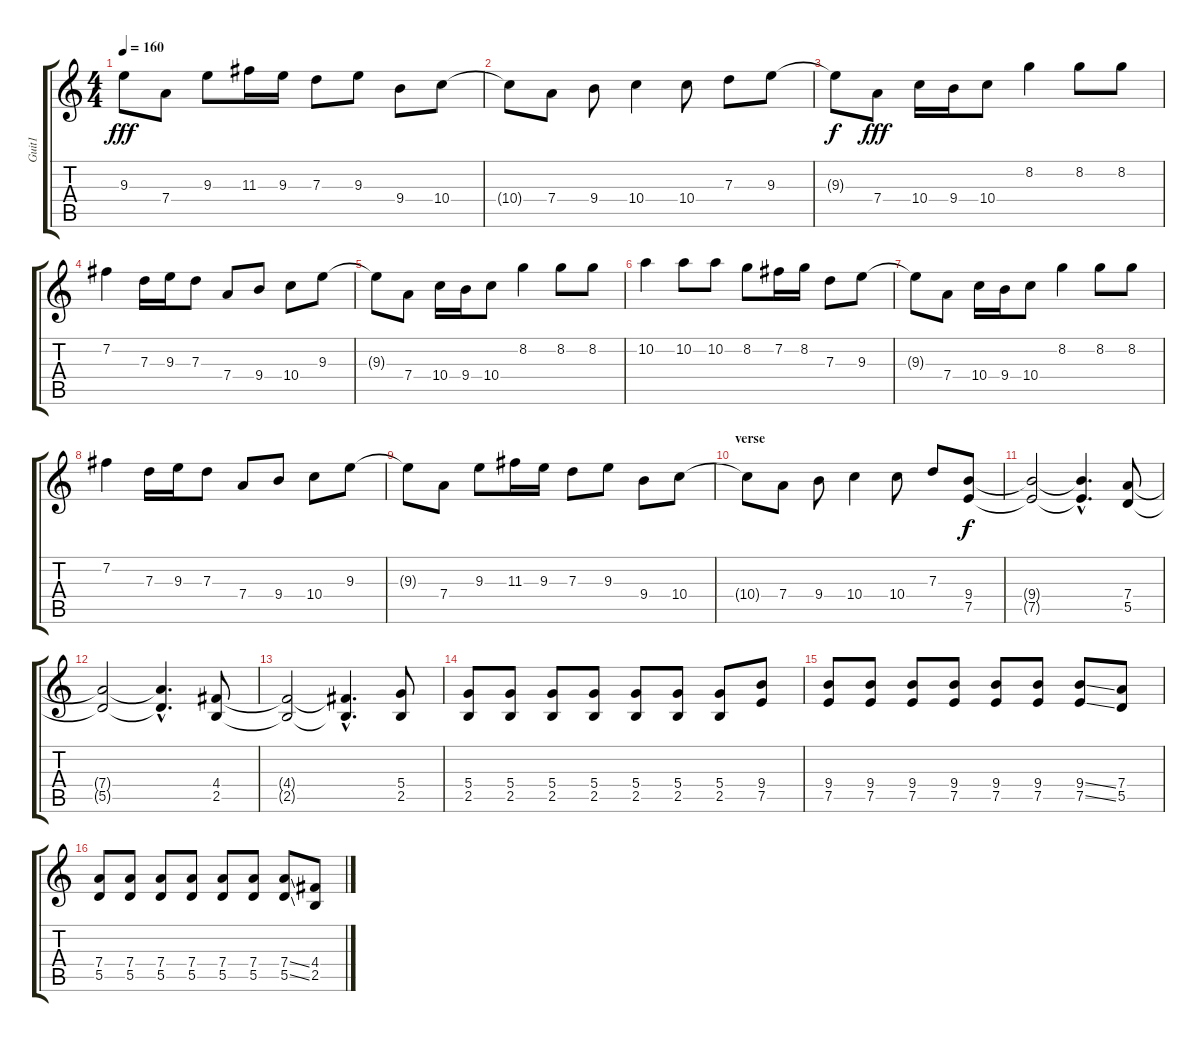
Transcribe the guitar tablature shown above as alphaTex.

\track ("Guit1" "Guit1") {instrument overdrivenguitar}
\staff {score tabs}
\tuning (E4 B3 G3 D3 A2 E2) {hide}
\ts (4 4)
\tempo 160
\clef g2
\ks c
9.3{t}.8{dy fff} 7.4.8 9.3.8 11.3.16 9.3.16 7.3.8 9.3.8 9.4.8 10.4.8 |
10.4{t}.8 7.4.8 9.4.8 10.4.4 10.4.8 7.3.8 9.3.8 |
9.3{t}.8{dy f} 7.4.8{dy fff} 10.4.16 9.4.16 10.4.8 8.2.4 8.2.8 8.2.8 |
7.2.4 7.3.16 9.3.16 7.3.8 7.4.8 9.4.8 10.4.8 9.3.8 |
9.3{t}.8 7.4.8 10.4.16 9.4.16 10.4.8 8.2.4 8.2.8 8.2.8 |
10.2.4 10.2.8 10.2.8 8.2.8 7.2.16 8.2.16 7.3.8 9.3.8 |
9.3{t}.8 7.4.8 10.4.16 9.4.16 10.4.8 8.2.4 8.2.8 8.2.8 |
7.2.4 7.3.16 9.3.16 7.3.8 7.4.8 9.4.8 10.4.8 9.3.8 |
9.3{t}.8 7.4.8 9.3.8 11.3.16 9.3.16 7.3.8 9.3.8 9.4.8 10.4.8 |
\section ("" "verse")
10.4{t}.8 7.4.8 9.4.8 10.4.4 10.4.8 7.3.8 (9.4 7.5).8{dy f} |
(9.4{t} 7.5{t}).2 (9.4{hac t} 7.5{hac t}).4{d} (7.4 5.5).8 |
(7.4{t} 5.5{t}).2 (7.4{hac t} 5.5{hac t}).4{d} (4.4 2.5).8 |
(4.4{t} 2.5{t}).2 (4.4{hac t} 2.5{hac t}).4{d} (5.4 2.5).8 |
(5.4 2.5).8 (5.4 2.5).8 (5.4 2.5).8 (5.4 2.5).8 (5.4 2.5).8 (5.4 2.5).8 (5.4 2.5).8 (9.4 7.5).8 |
(9.4 7.5).8 (9.4 7.5).8 (9.4 7.5).8 (9.4 7.5).8 (9.4 7.5).8 (9.4 7.5).8 (9.4{ss} 7.5{ss}).8 (7.4 5.5).8 |
(7.4 5.5).8 (7.4 5.5).8 (7.4 5.5).8 (7.4 5.5).8 (7.4 5.5).8 (7.4 5.5).8 (7.4{ss} 5.5{ss}).8 (4.4 2.5).8
